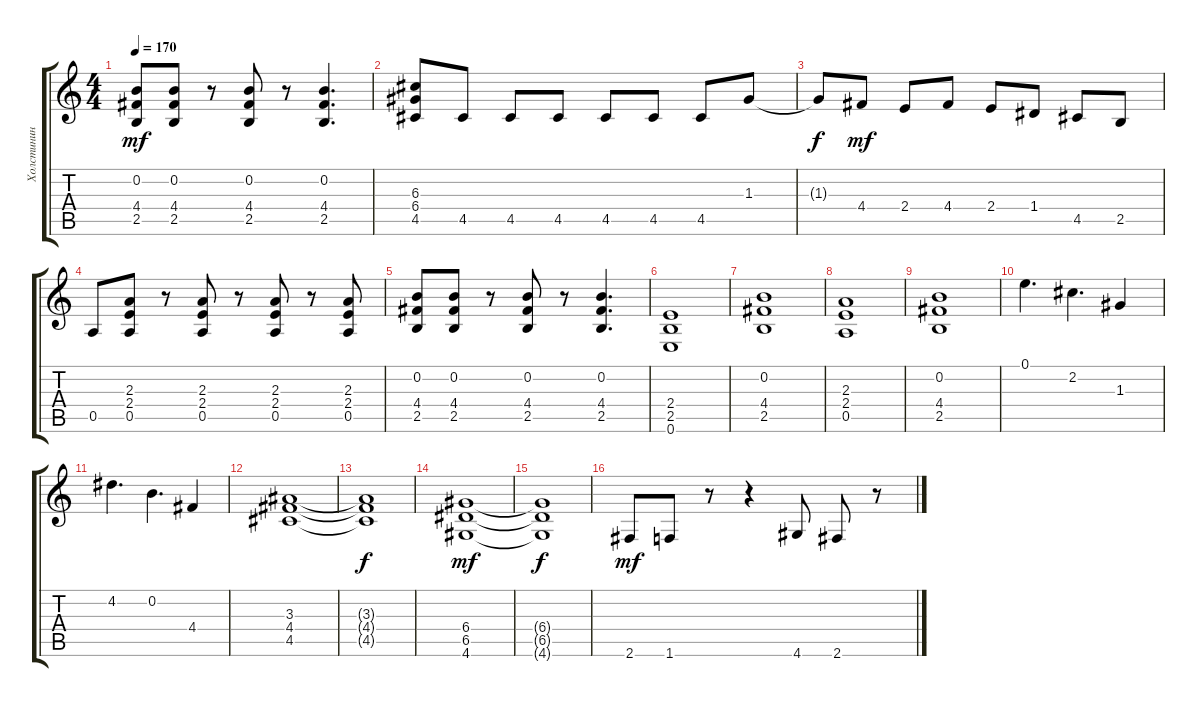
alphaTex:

\track ("Холстинин" "Холстинин") {instrument distortionguitar}
\staff {score tabs}
\tuning (E4 B3 G3 D3 A2 E2) {hide}
\ts (4 4)
\tempo 170
\clef g2
\ks c
(0.2 4.4 2.5).8{dy mf} (0.2 4.4 2.5).8 r.8 (0.2 4.4 2.5).8 r.8 (0.2 4.4 2.5).4{d} |
(6.3 6.4 4.5).8 4.5.8 4.5.8 4.5.8 4.5.8 4.5.8 4.5.8 1.3.8 |
1.3{t}.8{dy f} 4.4.8{dy mf} 2.4.8 4.4.8 2.4.8 1.4.8 4.5.8 2.5.8 |
0.5.8 (2.3 2.4 0.5).8 r.8 (2.3 2.4 0.5).8 r.8 (2.3 2.4 0.5).8 r.8 (2.3 2.4 0.5).8 |
(0.2 4.4 2.5).8 (0.2 4.4 2.5).8 r.8 (0.2 4.4 2.5).8 r.8 (0.2 4.4 2.5).4{d} |
(2.4 2.5 0.6).1 |
(0.2 4.4 2.5).1 |
(2.3 2.4 0.5).1 |
(0.2 4.4 2.5).1 |
0.1.4{d} 2.2.4{d} 1.3.4 |
4.2.4{d} 0.2.4{d} 4.4.4 |
(3.3 4.4 4.5).1 |
(3.3{t} 4.4{t} 4.5{t}).1{dy f} |
(6.4 6.5 4.6).1{dy mf} |
(6.4{t} 6.5{t} 4.6{t}).1{dy f} |
2.6.8{dy mf} 1.6.8 r.8 r.4 4.6.8 2.6.8 r.8
